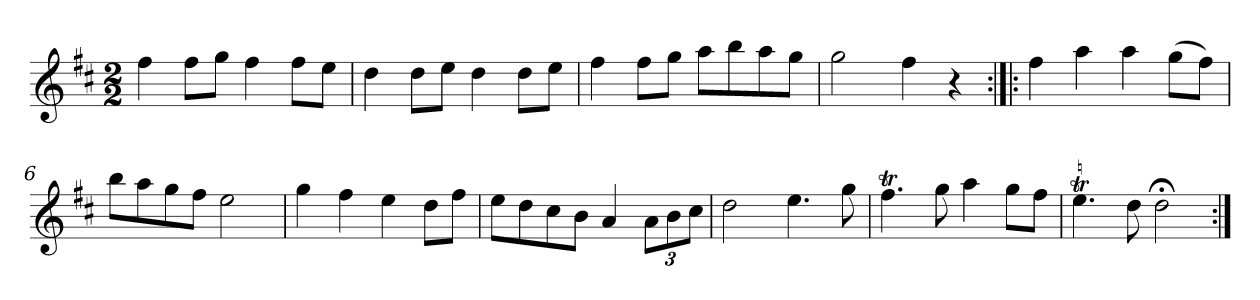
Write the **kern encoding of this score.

**kern
*part1
*staff1
*clefG2
*k[f#c#]
*D:
*M2/2
*MM120
=1
4ff#
8ff#\L
8gg\J
4ff#
8ff#\L
8ee\J
=2
4dd
8dd\L
8ee\J
4dd
8dd\L
8ee\J
=3
4ff#
8ff#\L
8gg\J
8aa\L
8bb\
8aa\
8gg\J
=4
2gg
4ff#
4r
=5:|!|:
4ff#
4aa
4aa
(8gg\L
8ff#\J)
=6
8bb\L
8aa\
8gg\
8ff#\J
2ee
=7
4gg
4ff#
4ee
8dd\L
8ff#\J
=8
8ee\L
8dd\
8cc#\
8b\J
4a
12a\L
12b\
12cc#\J
=9
2dd
4.ee
8gg
=10
4.ff#t
8gg
4aa
8gg\L
8ff#\J
=11
4.eet
8dd
2dd;<
=:|!
*-
